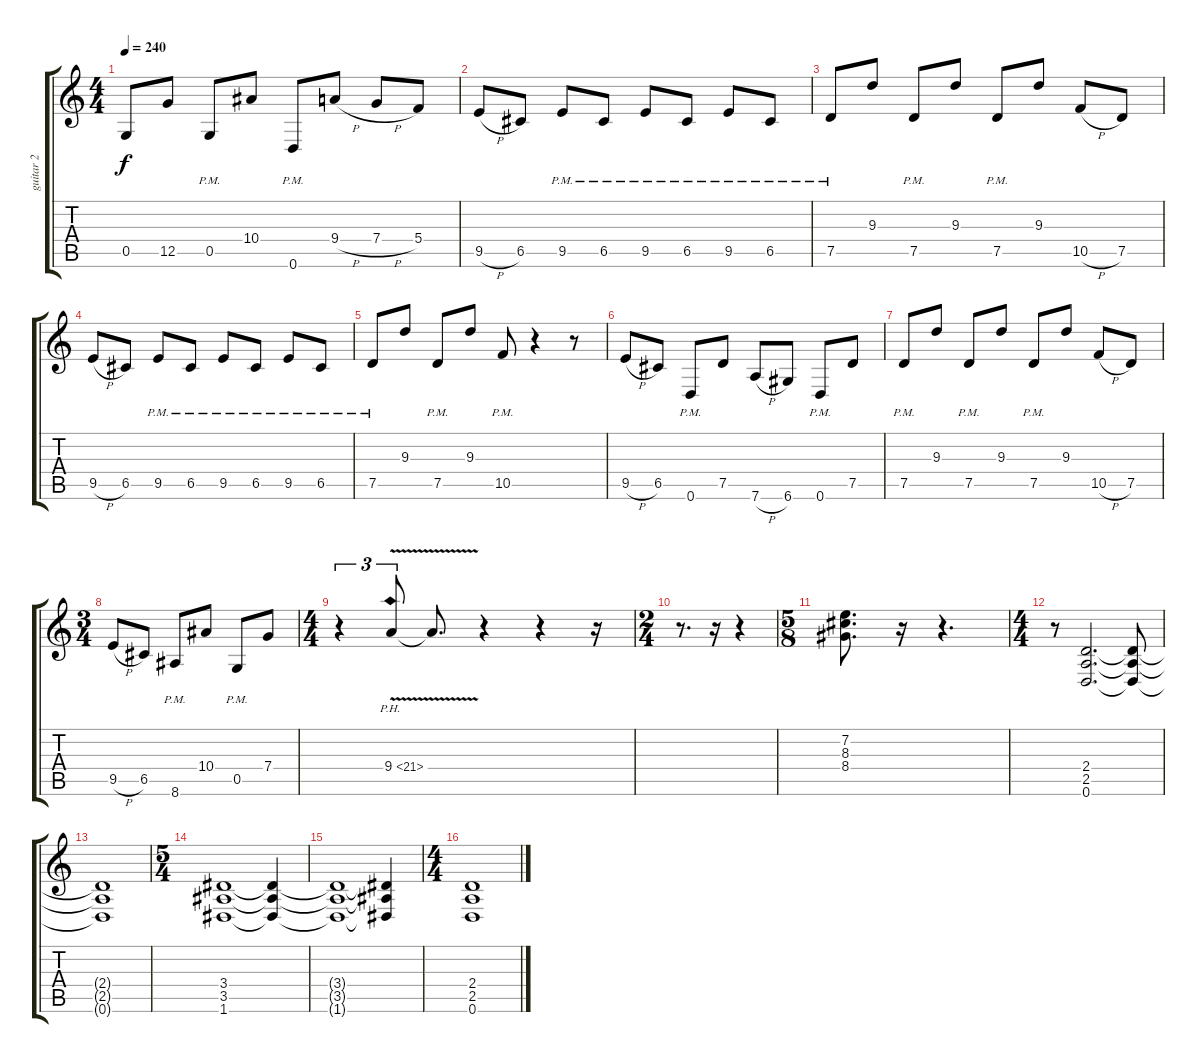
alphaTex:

\track ("guitar 2" "guitar 2") {instrument distortionguitar}
\staff {score tabs}
\tuning (D4 A3 F3 C3 G2 D2) {hide}
\ts (4 4)
\tempo 240
\clef g2
\ks c
0.5.8{dy f} 12.5.8 0.5{pm}.8 10.4.8 0.6{pm}.8 9.4{h}.8 7.4{h}.8 5.4.8 |
9.5{h}.8 6.5.8 9.5{pm}.8 6.5{pm}.8 9.5{pm}.8 6.5{pm}.8 9.5{pm}.8 6.5{pm}.8 |
7.5{pm}.8 9.3.8 7.5{pm}.8 9.3.8 7.5{pm}.8 9.3.8 10.5{h}.8 7.5.8 |
9.5{h}.8 6.5.8 9.5{pm}.8 6.5{pm}.8 9.5{pm}.8 6.5{pm}.8 9.5{pm}.8 6.5{pm}.8 |
7.5{pm}.8 9.3.8 7.5{pm}.8 9.3.8 10.5{pm}.8 r.4 r.8 |
9.5{h}.8 6.5.8 0.6{pm}.8 7.5.8 7.6{h}.8 6.6.8 0.6{pm}.8 7.5.8 |
7.5{pm}.8 9.3.8 7.5{pm}.8 9.3.8 7.5{pm}.8 9.3.8 10.5{h}.8 7.5.8 |
\ts (3 4)
9.5{h}.8 6.5.8 8.6{pm}.8 10.4.8 0.5{pm}.8 7.4.8 |
\ts (4 4)
r.4{tu (3 2)} 9.4{ph 12 v}.8{tu (3 2)} 9.4{t}.8{d} r.4 r.4 r.16 |
\ts (2 4)
r.8{d} r.16 r.4 |
\ts (5 8)
(7.2 8.3 8.4).8{d} r.16 r.4{d} |
\ts (4 4)
r.8 (2.4 2.5 0.6).2{d} (2.4{t} 2.5{t} 0.6{t}).8 |
(2.4{t} 2.5{t} 0.6{t}).1 |
\ts (5 4)
(3.4 3.5 1.6).1 (3.4{t} 3.5{t} 1.6{t}).4 |
(3.4{t} 3.5{t} 1.6{t}).1 (3.4{t} 3.5{t} 1.6{t}).4 |
\ts (4 4)
(2.4 2.5 0.6).1
